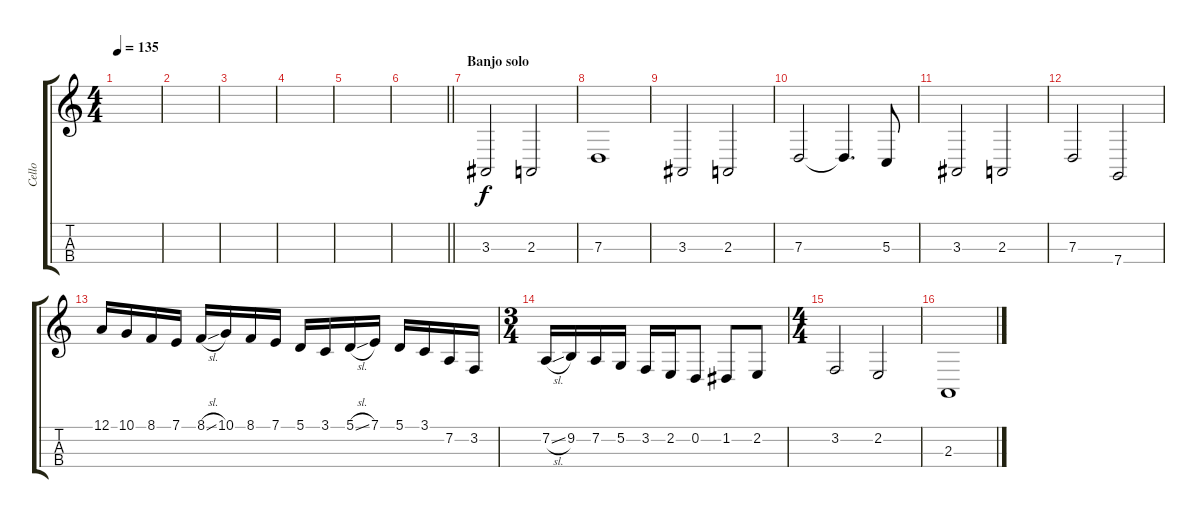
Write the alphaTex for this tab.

\track ("Cello" "Cello") {instrument cello}
\staff {score tabs}
\tuning (A3 D3 G2 C2) {hide}
\ts (4 4)
\tempo 135
\clef g2
\ks c
|
|
|
|
|
\barLineRight lightlight
|
\section ("" "Banjo solo")
3.3.2 2.3.2 |
7.3.1 |
3.3.2 2.3.2 |
7.3.2 7.3{t}.4{d} 5.3.8 |
3.3.2 2.3.2 |
7.3.2 7.4.2 |
12.1.16 10.1.16 8.1.16 7.1.16 8.1{sl}.16 10.1.16 8.1.16 7.1.16 5.1.16 3.1.16 5.1{sl}.16 7.1.16 5.1.16 3.1.16 7.2.16 3.2.16 |
\ts (3 4)
7.2{sl}.16 9.2.16 7.2.16 5.2.16 3.2.16 2.2.16 0.2.8 1.2.8 2.2.8 |
\ts (4 4)
3.2.2 2.2.2 |
2.3.1
